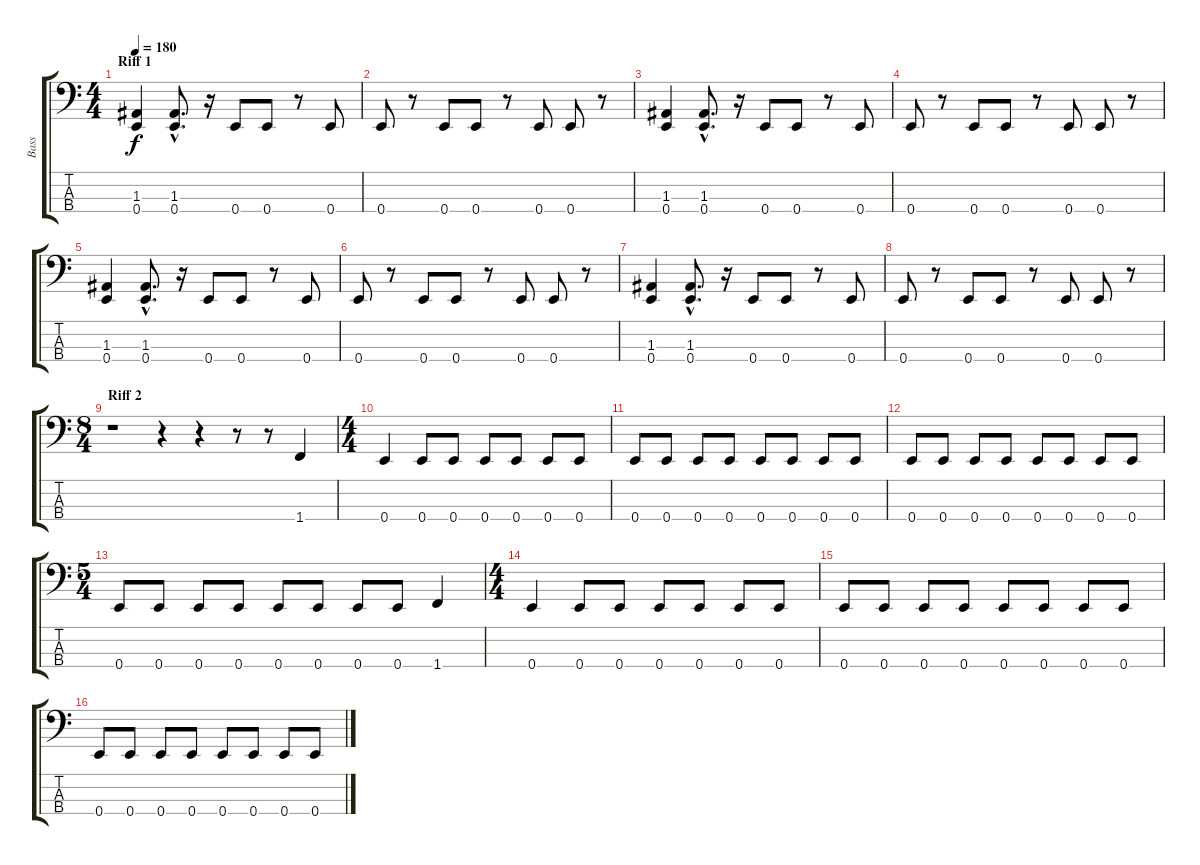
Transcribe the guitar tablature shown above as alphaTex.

\track ("Bass" "Bass") {instrument electricbassfinger}
\staff {score tabs}
\tuning (G2 D2 A1 E1) {hide}
\ts (4 4)
\section ("" "Riff 1")
\tempo 180
\clef f4
\ks c
(1.3 0.4).4{dy f instrument electricbassfinger} (1.3{hac} 0.4{hac}).8{d} r.16 0.4.8 0.4.8 r.8 0.4.8 |
0.4.8 r.8 0.4.8 0.4.8 r.8 0.4.8 0.4.8 r.8 |
(1.3 0.4).4 (1.3{hac} 0.4{hac}).8{d} r.16 0.4.8 0.4.8 r.8 0.4.8 |
0.4.8 r.8 0.4.8 0.4.8 r.8 0.4.8 0.4.8 r.8 |
(1.3 0.4).4 (1.3{hac} 0.4{hac}).8{d} r.16 0.4.8 0.4.8 r.8 0.4.8 |
0.4.8 r.8 0.4.8 0.4.8 r.8 0.4.8 0.4.8 r.8 |
(1.3 0.4).4 (1.3{hac} 0.4{hac}).8{d} r.16 0.4.8 0.4.8 r.8 0.4.8 |
0.4.8 r.8 0.4.8 0.4.8 r.8 0.4.8 0.4.8 r.8 |
\ts (8 4)
\section ("" "Riff 2")
r.1 r.4 r.4 r.8 r.8 1.4.4 |
\ts (4 4)
0.4.4 0.4.8 0.4.8 0.4.8 0.4.8 0.4.8 0.4.8 |
0.4.8 0.4.8 0.4.8 0.4.8 0.4.8 0.4.8 0.4.8 0.4.8 |
0.4.8 0.4.8 0.4.8 0.4.8 0.4.8 0.4.8 0.4.8 0.4.8 |
\ts (5 4)
0.4.8 0.4.8 0.4.8 0.4.8 0.4.8 0.4.8 0.4.8 0.4.8 1.4.4 |
\ts (4 4)
0.4.4 0.4.8 0.4.8 0.4.8 0.4.8 0.4.8 0.4.8 |
0.4.8 0.4.8 0.4.8 0.4.8 0.4.8 0.4.8 0.4.8 0.4.8 |
0.4.8 0.4.8 0.4.8 0.4.8 0.4.8 0.4.8 0.4.8 0.4.8
